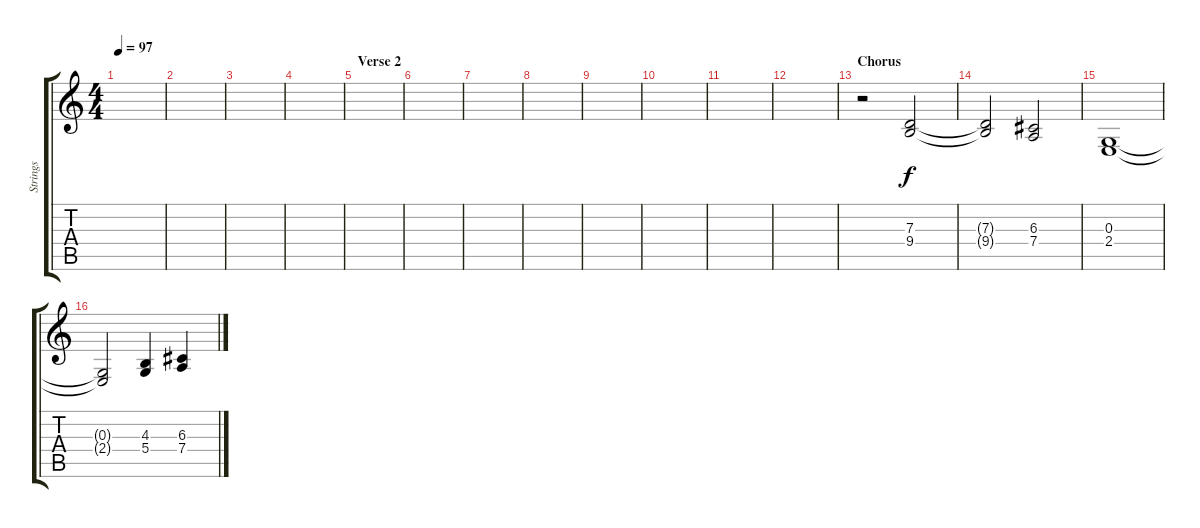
\track ("Strings" "Strings") {instrument synthstrings1}
\staff {score tabs}
\tuning (E4 B3 G3 D3 A2 E2) {hide}
\ts (4 4)
\tempo 97
\clef g2
\ks c
|
|
|
|
\section ("" "Verse 2")
|
|
|
|
|
|
|
|
\section ("" "Chorus")
r.2 (7.3 9.4).2 |
(7.3{t} 9.4{t}).2 (6.3 7.4).2 |
(0.3 2.4).1 |
(0.3{t} 2.4{t}).2 (4.3 5.4).4 (6.3 7.4).4
